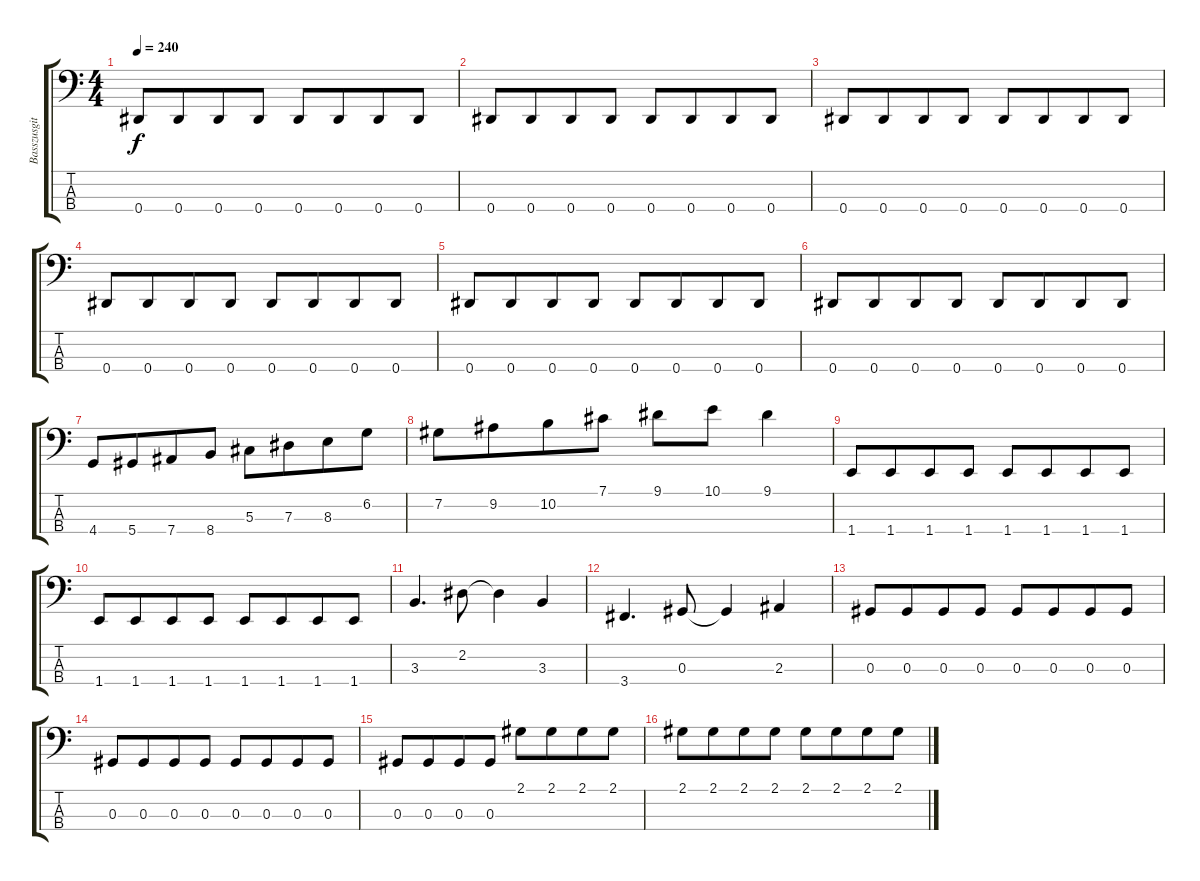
\track ("Basszusgitár (Yngwie Malmsteen)" "Basszusgit") {instrument electricbassfinger}
\staff {score tabs}
\tuning (Gb2 Db2 Ab1 Eb1) {hide}
\ts (4 4)
\tempo 240
\clef f4
\ks c
0.4.8{dy f} 0.4.8{beam merge} 0.4.8 0.4.8 0.4.8 0.4.8{beam merge} 0.4.8 0.4.8 |
0.4.8 0.4.8{beam merge} 0.4.8 0.4.8 0.4.8 0.4.8{beam merge} 0.4.8 0.4.8 |
0.4.8 0.4.8{beam merge} 0.4.8 0.4.8 0.4.8 0.4.8{beam merge} 0.4.8 0.4.8 |
0.4.8 0.4.8{beam merge} 0.4.8 0.4.8 0.4.8 0.4.8{beam merge} 0.4.8 0.4.8 |
0.4.8 0.4.8{beam merge} 0.4.8 0.4.8 0.4.8 0.4.8{beam merge} 0.4.8 0.4.8 |
0.4.8 0.4.8{beam merge} 0.4.8 0.4.8 0.4.8 0.4.8{beam merge} 0.4.8 0.4.8 |
4.4.8 5.4.8{beam merge} 7.4.8 8.4.8 5.3.8 7.3.8{beam merge} 8.3.8 6.2.8 |
7.2.8 9.2.8{beam merge} 10.2.8 7.1.8 9.1.8 10.1.8 9.1.4 |
1.4.8 1.4.8{beam merge} 1.4.8 1.4.8 1.4.8 1.4.8{beam merge} 1.4.8 1.4.8 |
1.4.8 1.4.8{beam merge} 1.4.8 1.4.8 1.4.8 1.4.8{beam merge} 1.4.8 1.4.8 |
3.3.4{d} 2.2.8 2.2{t}.4 3.3.4 |
3.4.4{d} 0.3.8 0.3{t}.4 2.3.4 |
0.3.8 0.3.8{beam merge} 0.3.8 0.3.8 0.3.8 0.3.8{beam merge} 0.3.8 0.3.8 |
0.3.8 0.3.8{beam merge} 0.3.8 0.3.8 0.3.8 0.3.8{beam merge} 0.3.8 0.3.8 |
0.3.8 0.3.8{beam merge} 0.3.8 0.3.8 2.1.8 2.1.8{beam merge} 2.1.8 2.1.8 |
2.1.8 2.1.8{beam merge} 2.1.8 2.1.8 2.1.8 2.1.8{beam merge} 2.1.8 2.1.8
